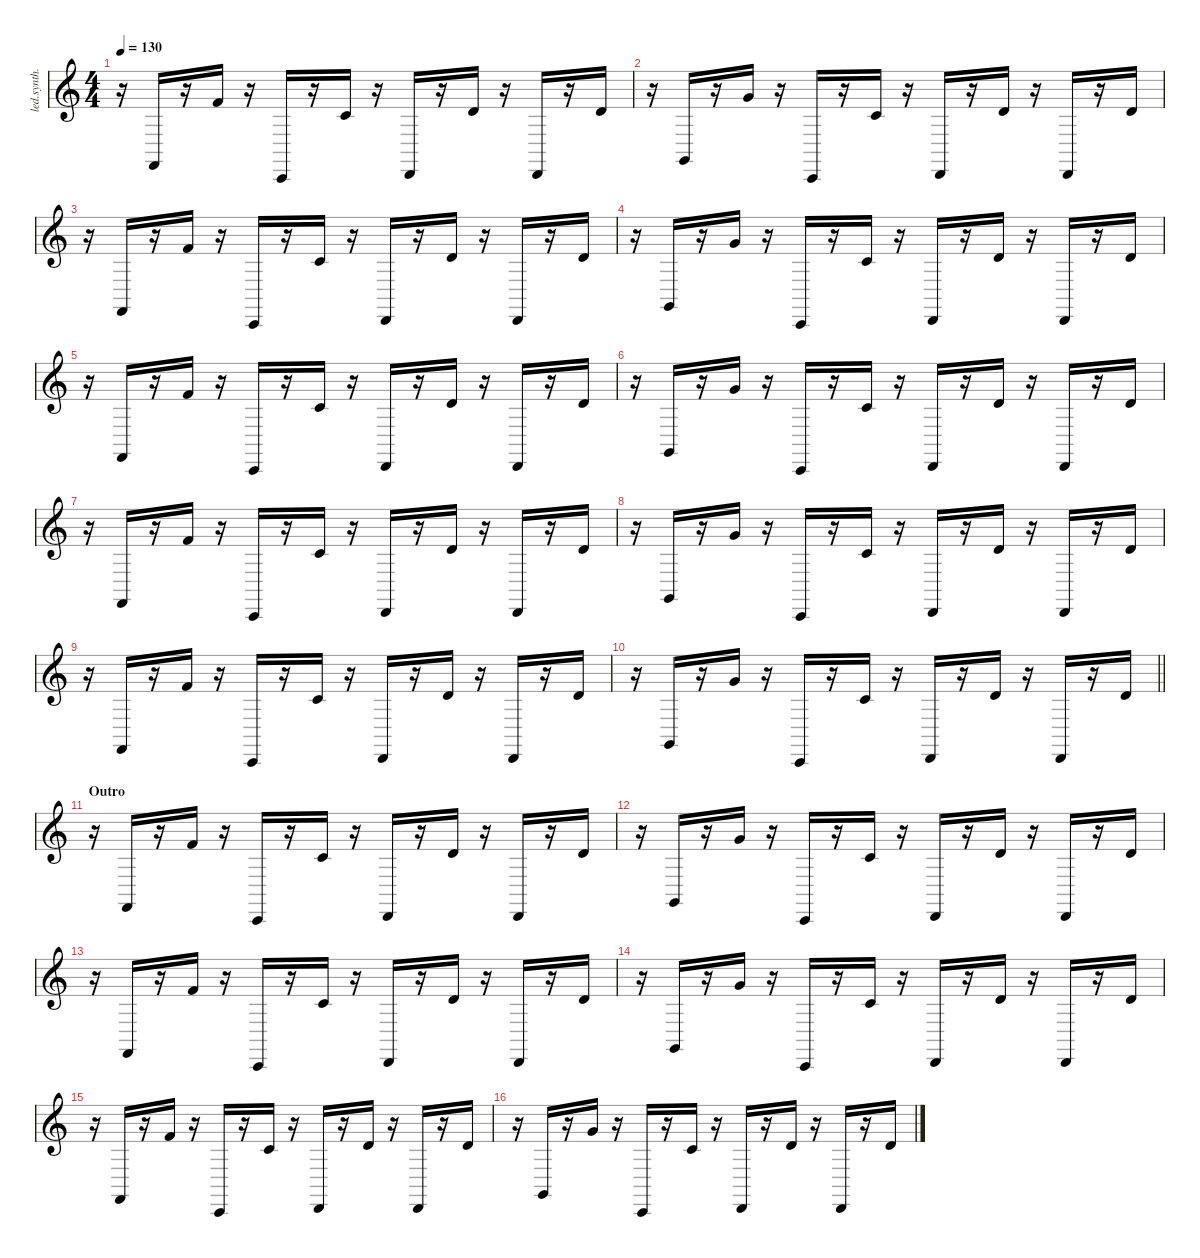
\defaultSystemsLayout 4
\hideDynamics
\bracketExtendMode nobrackets
\otherSystemsTrackNameOrientation horizontal
\track ("Synth 1-RH-b-hid" "led.synth.") {defaultSystemsLayout 4 instrument lead8bassandlead}
\staff {score}
\tuning (E4 B3 G3 D3 A2 E2 B1)
\ts (4 4)
\tempo 130
\clef g2
\ks c
r.16{dy f} 1.6.16 r.16 1.1.16 r.16 1.7.16 r.16 1.2.16 r.16 3.7.16 r.16 3.2.16 r.16 3.7.16 r.16 3.2.16 |
r.16 3.6.16 r.16 3.1.16 r.16 1.7.16 r.16 1.2.16 r.16 3.7.16 r.16 3.2.16 r.16 3.7.16 r.16 3.2.16 |
r.16 1.6.16 r.16 1.1.16 r.16 1.7.16 r.16 1.2.16 r.16 3.7.16 r.16 3.2.16 r.16 3.7.16 r.16 3.2.16 |
r.16 3.6.16 r.16 3.1.16 r.16 1.7.16 r.16 1.2.16 r.16 3.7.16 r.16 3.2.16 r.16 3.7.16 r.16 3.2.16 |
r.16 1.6.16 r.16 1.1.16 r.16 1.7.16 r.16 1.2.16 r.16 3.7.16 r.16 3.2.16 r.16 3.7.16 r.16 3.2.16 |
r.16 3.6.16 r.16 3.1.16 r.16 1.7.16 r.16 1.2.16 r.16 3.7.16 r.16 3.2.16 r.16 3.7.16 r.16 3.2.16 |
r.16 1.6.16 r.16 1.1.16 r.16 1.7.16 r.16 1.2.16 r.16 3.7.16 r.16 3.2.16 r.16 3.7.16 r.16 3.2.16 |
r.16 3.6.16 r.16 3.1.16 r.16 1.7.16 r.16 1.2.16 r.16 3.7.16 r.16 3.2.16 r.16 3.7.16 r.16 3.2.16 |
r.16 1.6.16 r.16 1.1.16 r.16 1.7.16 r.16 1.2.16 r.16 3.7.16 r.16 3.2.16 r.16 3.7.16 r.16 3.2.16 |
\barLineRight lightlight
r.16 3.6.16 r.16 3.1.16 r.16 1.7.16 r.16 1.2.16 r.16 3.7.16 r.16 3.2.16 r.16 3.7.16 r.16 3.2.16 |
\section ("" "Outro")
r.16 1.6.16 r.16 1.1.16 r.16 1.7.16 r.16 1.2.16 r.16 3.7.16 r.16 3.2.16 r.16 3.7.16 r.16 3.2.16 |
r.16 3.6.16 r.16 3.1.16 r.16 1.7.16 r.16 1.2.16 r.16 3.7.16 r.16 3.2.16 r.16 3.7.16 r.16 3.2.16 |
r.16 1.6.16 r.16 1.1.16 r.16 1.7.16 r.16 1.2.16 r.16 3.7.16 r.16 3.2.16 r.16 3.7.16 r.16 3.2.16 |
r.16 3.6.16 r.16 3.1.16 r.16 1.7.16 r.16 1.2.16 r.16 3.7.16 r.16 3.2.16 r.16 3.7.16 r.16 3.2.16 |
r.16 1.6.16 r.16 1.1.16 r.16 1.7.16 r.16 1.2.16 r.16 3.7.16 r.16 3.2.16 r.16 3.7.16 r.16 3.2.16 |
r.16 3.6.16 r.16 3.1.16 r.16 1.7.16 r.16 1.2.16 r.16 3.7.16 r.16 3.2.16 r.16 3.7.16 r.16 3.2.16
